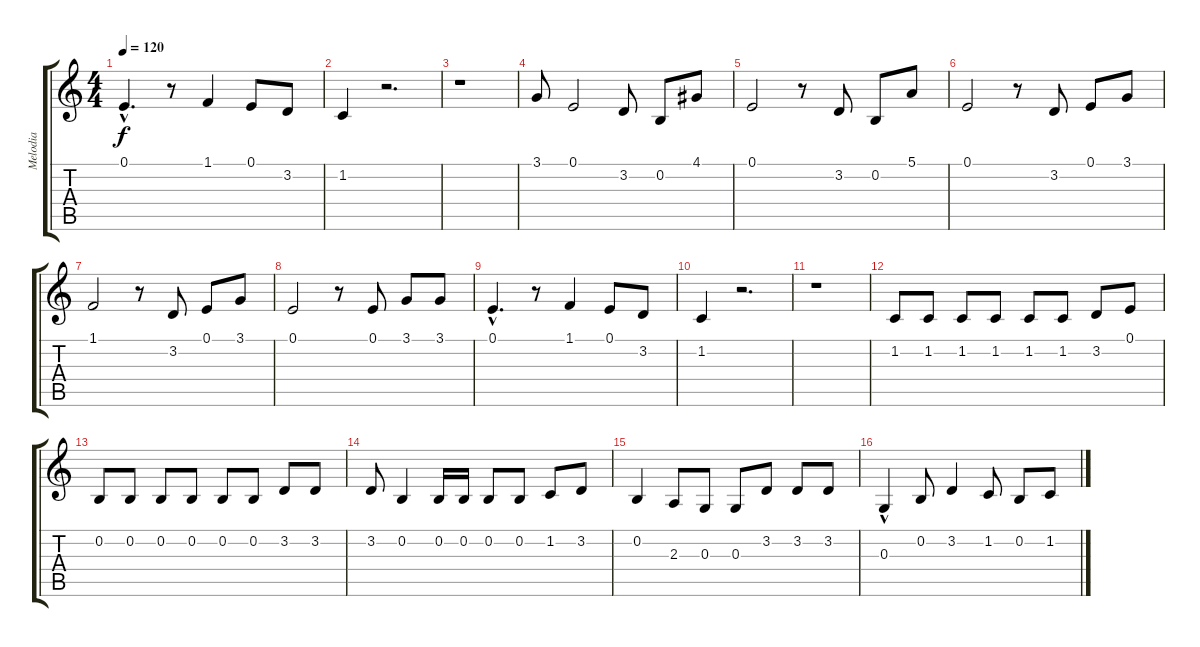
\track ("Melodia" "Melodia") {instrument lead6voice}
\staff {score tabs}
\tuning (E4 B3 G3 D3 A2 E2) {hide}
\ts (4 4)
\tempo 120
\clef g2
\ks c
0.1{hac}.4{d dy f} r.8 1.1.4 0.1.8 3.2.8 |
1.2.4 r.2{d} |
r.1 |
3.1.8 0.1.2 3.2.8 0.2.8 4.1.8 |
0.1.2 r.8 3.2.8 0.2.8 5.1.8 |
0.1.2 r.8 3.2.8 0.1.8 3.1.8 |
1.1.2 r.8 3.2.8 0.1.8 3.1.8 |
0.1.2 r.8 0.1.8 3.1.8 3.1.8 |
0.1{hac}.4{d} r.8 1.1.4 0.1.8 3.2.8 |
1.2.4 r.2{d} |
r.1 |
1.2.8 1.2.8 1.2.8 1.2.8 1.2.8 1.2.8 3.2.8 0.1.8 |
0.2.8 0.2.8 0.2.8 0.2.8 0.2.8 0.2.8 3.2.8 3.2.8 |
3.2.8 0.2.4 0.2.16 0.2.16 0.2.8 0.2.8 1.2.8 3.2.8 |
0.2.4 2.3.8 0.3.8 0.3.8 3.2.8 3.2.8 3.2.8 |
0.3{hac}.4 0.2.8 3.2.4 1.2.8 0.2.8 1.2.8
